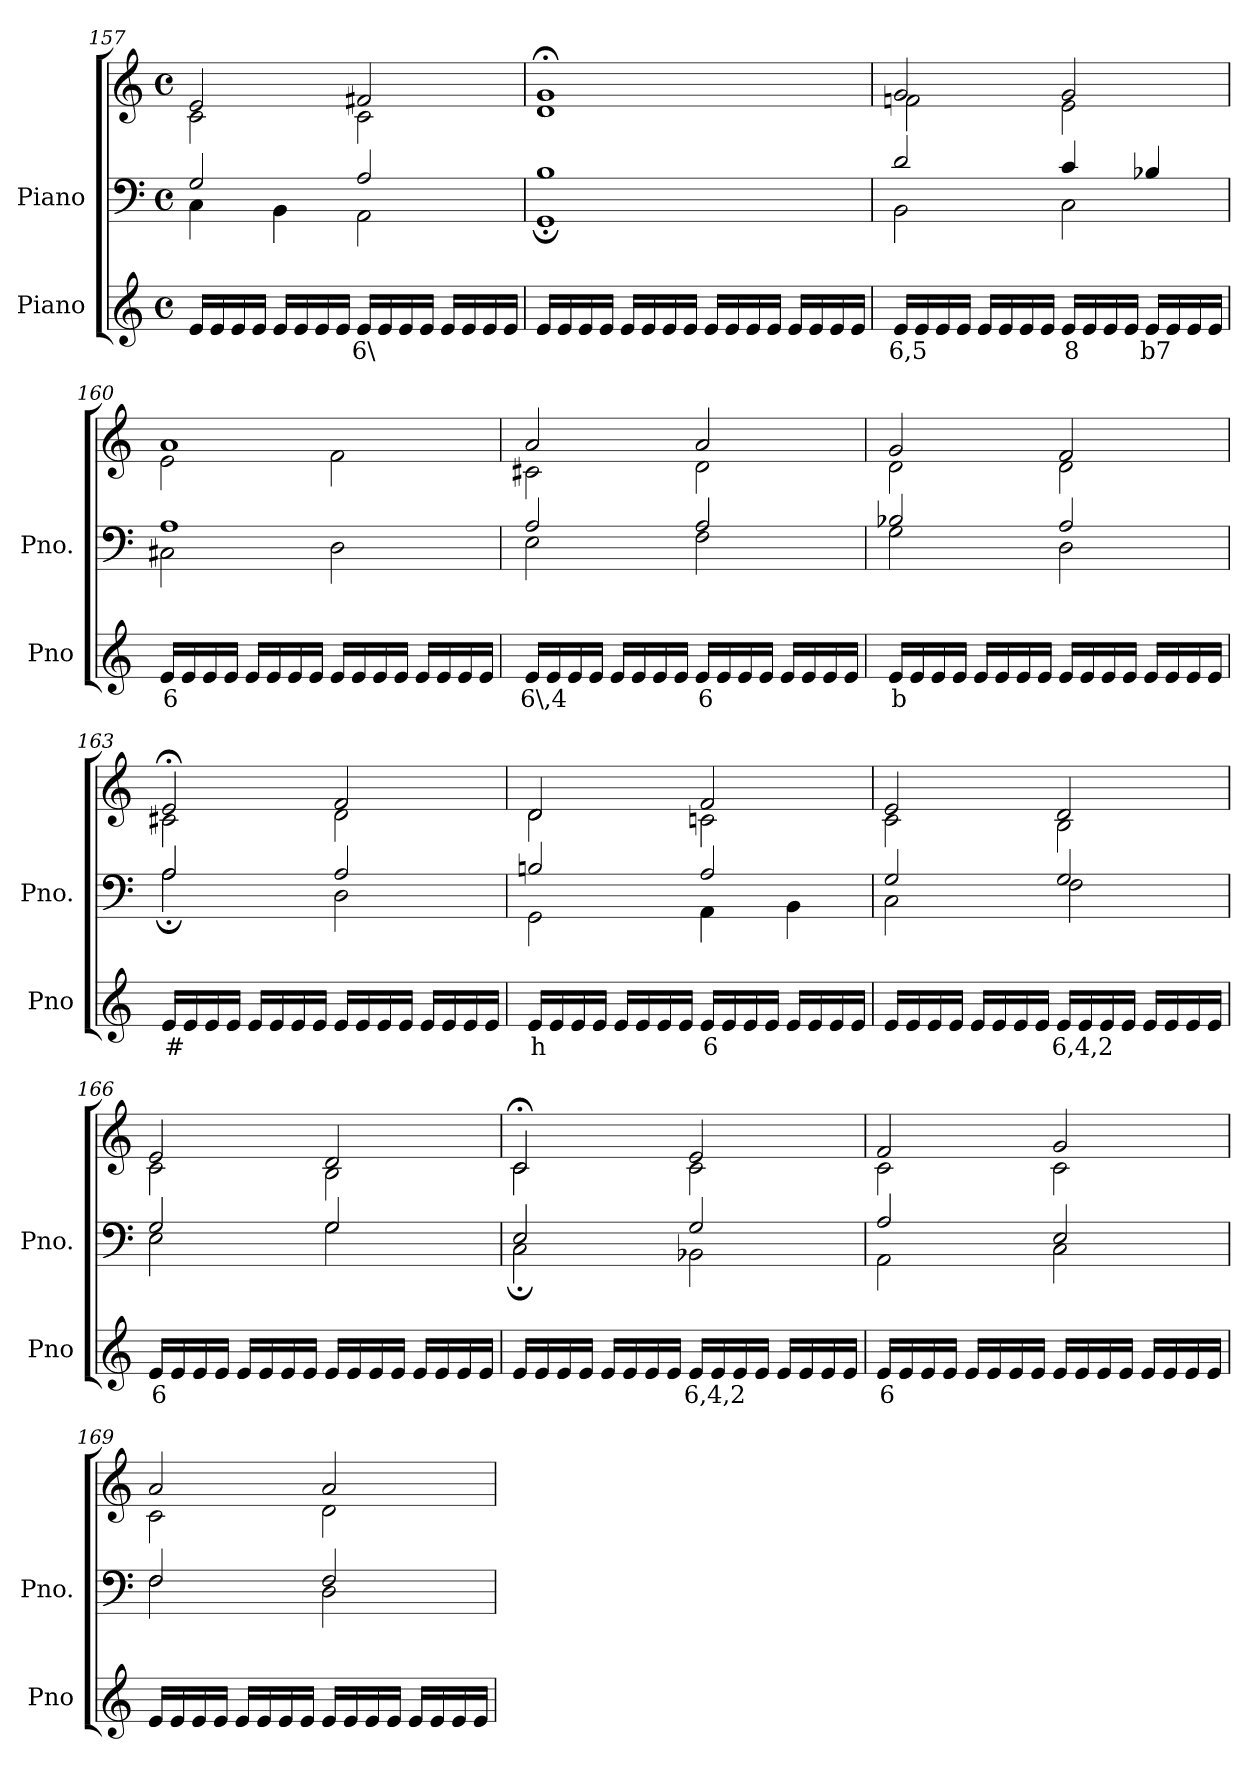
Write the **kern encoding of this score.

**kern	**text	**kern	**kern
*part2	*part2	*part1	*part1
*staff3	*staff3	*staff2	*staff1
*I"Piano	*	*I"Piano	*
*I'Pno	*	*I'Pno.	*
*clefG2	*	*clefF4	*clefG2
*k[]	*	*k[]	*k[]
*M4/4	*	*M4/4	*M4/4
*met(c)	*	*met(c)	*met(c)
=157	=157	=157	=157
*	*	*^	*^
16e/LL	.	2G/	4C\	2e/	2c\
16e/	.	.	.	.	.
16e/	.	.	.	.	.
16e/JJ	.	.	.	.	.
!	!LO:LY:b	!	!	!	!
16e/LL	_	.	4BB\	.	.
16e/	.	.	.	.	.
16e/	.	.	.	.	.
16e/JJ	.	.	.	.	.
!	!LO:LY:b	!	!	!	!
16e/LL	6\	2A/	2AA\	2f#X/	2c\
16e/	.	.	.	.	.
16e/	.	.	.	.	.
16e/JJ	.	.	.	.	.
16e/LL	.	.	.	.	.
16e/	.	.	.	.	.
16e/	.	.	.	.	.
16e/JJ	.	.	.	.	.
=158	=158	=158	=158	=158	=158
16e/LL	.	1B	1GG;	1g;<	1d
16e/	.	.	.	.	.
16e/	.	.	.	.	.
16e/JJ	.	.	.	.	.
16e/LL	.	.	.	.	.
16e/	.	.	.	.	.
16e/	.	.	.	.	.
16e/JJ	.	.	.	.	.
16e/LL	.	.	.	.	.
16e/	.	.	.	.	.
16e/	.	.	.	.	.
16e/JJ	.	.	.	.	.
16e/LL	.	.	.	.	.
16e/	.	.	.	.	.
16e/	.	.	.	.	.
16e/JJ	.	.	.	.	.
=159	=159	=159	=159	=159	=159
!	!LO:LY:b	!	!	!	!
16e/LL	6,5	2d/	2BB\	2g/	2fn\
16e/	.	.	.	.	.
16e/	.	.	.	.	.
16e/JJ	.	.	.	.	.
16e/LL	.	.	.	.	.
16e/	.	.	.	.	.
16e/	.	.	.	.	.
16e/JJ	.	.	.	.	.
!	!LO:LY:b	!	!	!	!
16e/LL	8	4c/	2C\	2g/	2e\
16e/	.	.	.	.	.
16e/	.	.	.	.	.
16e/JJ	.	.	.	.	.
!	!LO:LY:b	!	!	!	!
16e/LL	b7	4B-X/	.	.	.
16e/	.	.	.	.	.
16e/	.	.	.	.	.
16e/JJ	.	.	.	.	.
=160	=160	=160	=160	=160	=160
!	!LO:LY:b	!	!	!	!
16e/LL	6	1A	2C#X\	1a	2e\
16e/	.	.	.	.	.
16e/	.	.	.	.	.
16e/JJ	.	.	.	.	.
16e/LL	.	.	.	.	.
16e/	.	.	.	.	.
16e/	.	.	.	.	.
16e/JJ	.	.	.	.	.
16e/LL	.	.	2D\	.	2f\
16e/	.	.	.	.	.
16e/	.	.	.	.	.
16e/JJ	.	.	.	.	.
16e/LL	.	.	.	.	.
16e/	.	.	.	.	.
16e/	.	.	.	.	.
16e/JJ	.	.	.	.	.
=161	=161	=161	=161	=161	=161
!	!LO:LY:b	!	!	!	!
16e/LL	6\,4	2A/	2E\	2a/	2c#X\
16e/	.	.	.	.	.
16e/	.	.	.	.	.
16e/JJ	.	.	.	.	.
16e/LL	.	.	.	.	.
16e/	.	.	.	.	.
16e/	.	.	.	.	.
16e/JJ	.	.	.	.	.
!	!LO:LY:b	!	!	!	!
16e/LL	6	2A/	2F\	2a/	2d\
16e/	.	.	.	.	.
16e/	.	.	.	.	.
16e/JJ	.	.	.	.	.
16e/LL	.	.	.	.	.
16e/	.	.	.	.	.
16e/	.	.	.	.	.
16e/JJ	.	.	.	.	.
=162	=162	=162	=162	=162	=162
!	!LO:LY:b	!	!	!	!
16e/LL	b	2B-X/	2G\	2g/	2d\
16e/	.	.	.	.	.
16e/	.	.	.	.	.
16e/JJ	.	.	.	.	.
16e/LL	.	.	.	.	.
16e/	.	.	.	.	.
16e/	.	.	.	.	.
16e/JJ	.	.	.	.	.
16e/LL	.	2A/	2D\	2f/	2d\
16e/	.	.	.	.	.
16e/	.	.	.	.	.
16e/JJ	.	.	.	.	.
16e/LL	.	.	.	.	.
16e/	.	.	.	.	.
16e/	.	.	.	.	.
16e/JJ	.	.	.	.	.
=163	=163	=163	=163	=163	=163
!	!LO:LY:b	!	!	!	!
16e/LL	#	2A/	2A;\	2e;</	2c#X\
16e/	.	.	.	.	.
16e/	.	.	.	.	.
16e/JJ	.	.	.	.	.
16e/LL	.	.	.	.	.
16e/	.	.	.	.	.
16e/	.	.	.	.	.
16e/JJ	.	.	.	.	.
16e/LL	.	2A/	2D\	2f/	2d\
16e/	.	.	.	.	.
16e/	.	.	.	.	.
16e/JJ	.	.	.	.	.
16e/LL	.	.	.	.	.
16e/	.	.	.	.	.
16e/	.	.	.	.	.
16e/JJ	.	.	.	.	.
=164	=164	=164	=164	=164	=164
!	!LO:LY:b	!	!	!	!
16e/LL	h	2Bn/	2GG\	2d/	2d\
16e/	.	.	.	.	.
16e/	.	.	.	.	.
16e/JJ	.	.	.	.	.
16e/LL	.	.	.	.	.
16e/	.	.	.	.	.
16e/	.	.	.	.	.
16e/JJ	.	.	.	.	.
!	!LO:LY:b	!	!	!	!
16e/LL	6	2A/	4AA\	2f/	2cn\
16e/	.	.	.	.	.
16e/	.	.	.	.	.
16e/JJ	.	.	.	.	.
!	!LO:LY:b	!	!	!	!
16e/LL	_	.	4BB\	.	.
16e/	.	.	.	.	.
16e/	.	.	.	.	.
16e/JJ	.	.	.	.	.
=165	=165	=165	=165	=165	=165
16e/LL	.	2G/	2C\	2e/	2c\
16e/	.	.	.	.	.
16e/	.	.	.	.	.
16e/JJ	.	.	.	.	.
16e/LL	.	.	.	.	.
16e/	.	.	.	.	.
16e/	.	.	.	.	.
16e/JJ	.	.	.	.	.
!	!LO:LY:b	!	!	!	!
16e/LL	6,4,2	2G/	2F\	2d/	2B\
16e/	.	.	.	.	.
16e/	.	.	.	.	.
16e/JJ	.	.	.	.	.
16e/LL	.	.	.	.	.
16e/	.	.	.	.	.
16e/	.	.	.	.	.
16e/JJ	.	.	.	.	.
=166	=166	=166	=166	=166	=166
!	!LO:LY:b	!	!	!	!
16e/LL	6	2G/	2E\	2e/	2c\
16e/	.	.	.	.	.
16e/	.	.	.	.	.
16e/JJ	.	.	.	.	.
16e/LL	.	.	.	.	.
16e/	.	.	.	.	.
16e/	.	.	.	.	.
16e/JJ	.	.	.	.	.
16e/LL	.	2G/	2G\	2d/	2B\
16e/	.	.	.	.	.
16e/	.	.	.	.	.
16e/JJ	.	.	.	.	.
16e/LL	.	.	.	.	.
16e/	.	.	.	.	.
16e/	.	.	.	.	.
16e/JJ	.	.	.	.	.
=167	=167	=167	=167	=167	=167
16e/LL	.	2E/	2C;\	2c;</	2c\
16e/	.	.	.	.	.
16e/	.	.	.	.	.
16e/JJ	.	.	.	.	.
16e/LL	.	.	.	.	.
16e/	.	.	.	.	.
16e/	.	.	.	.	.
16e/JJ	.	.	.	.	.
!	!LO:LY:b	!	!	!	!
16e/LL	6,4,2	2G/	2BB-X\	2e/	2c\
16e/	.	.	.	.	.
16e/	.	.	.	.	.
16e/JJ	.	.	.	.	.
16e/LL	.	.	.	.	.
16e/	.	.	.	.	.
16e/	.	.	.	.	.
16e/JJ	.	.	.	.	.
=168	=168	=168	=168	=168	=168
!	!LO:LY:b	!	!	!	!
16e/LL	6	2A/	2AA\	2f/	2c\
16e/	.	.	.	.	.
16e/	.	.	.	.	.
16e/JJ	.	.	.	.	.
16e/LL	.	.	.	.	.
16e/	.	.	.	.	.
16e/	.	.	.	.	.
16e/JJ	.	.	.	.	.
16e/LL	.	2E/	2C\	2g/	2c\
16e/	.	.	.	.	.
16e/	.	.	.	.	.
16e/JJ	.	.	.	.	.
16e/LL	.	.	.	.	.
16e/	.	.	.	.	.
16e/	.	.	.	.	.
16e/JJ	.	.	.	.	.
=169	=169	=169	=169	=169	=169
16e/LL	.	2F/	2F\	2a/	2c\
16e/	.	.	.	.	.
16e/	.	.	.	.	.
16e/JJ	.	.	.	.	.
16e/LL	.	.	.	.	.
16e/	.	.	.	.	.
16e/	.	.	.	.	.
16e/JJ	.	.	.	.	.
16e/LL	.	2F/	2D\	2a/	2d\
16e/	.	.	.	.	.
16e/	.	.	.	.	.
16e/JJ	.	.	.	.	.
16e/LL	.	.	.	.	.
16e/	.	.	.	.	.
16e/	.	.	.	.	.
16e/JJ	.	.	.	.	.
*	*	*v	*v	*	*
*	*	*	*v	*v
=	=	=	=
*-	*-	*-	*-
